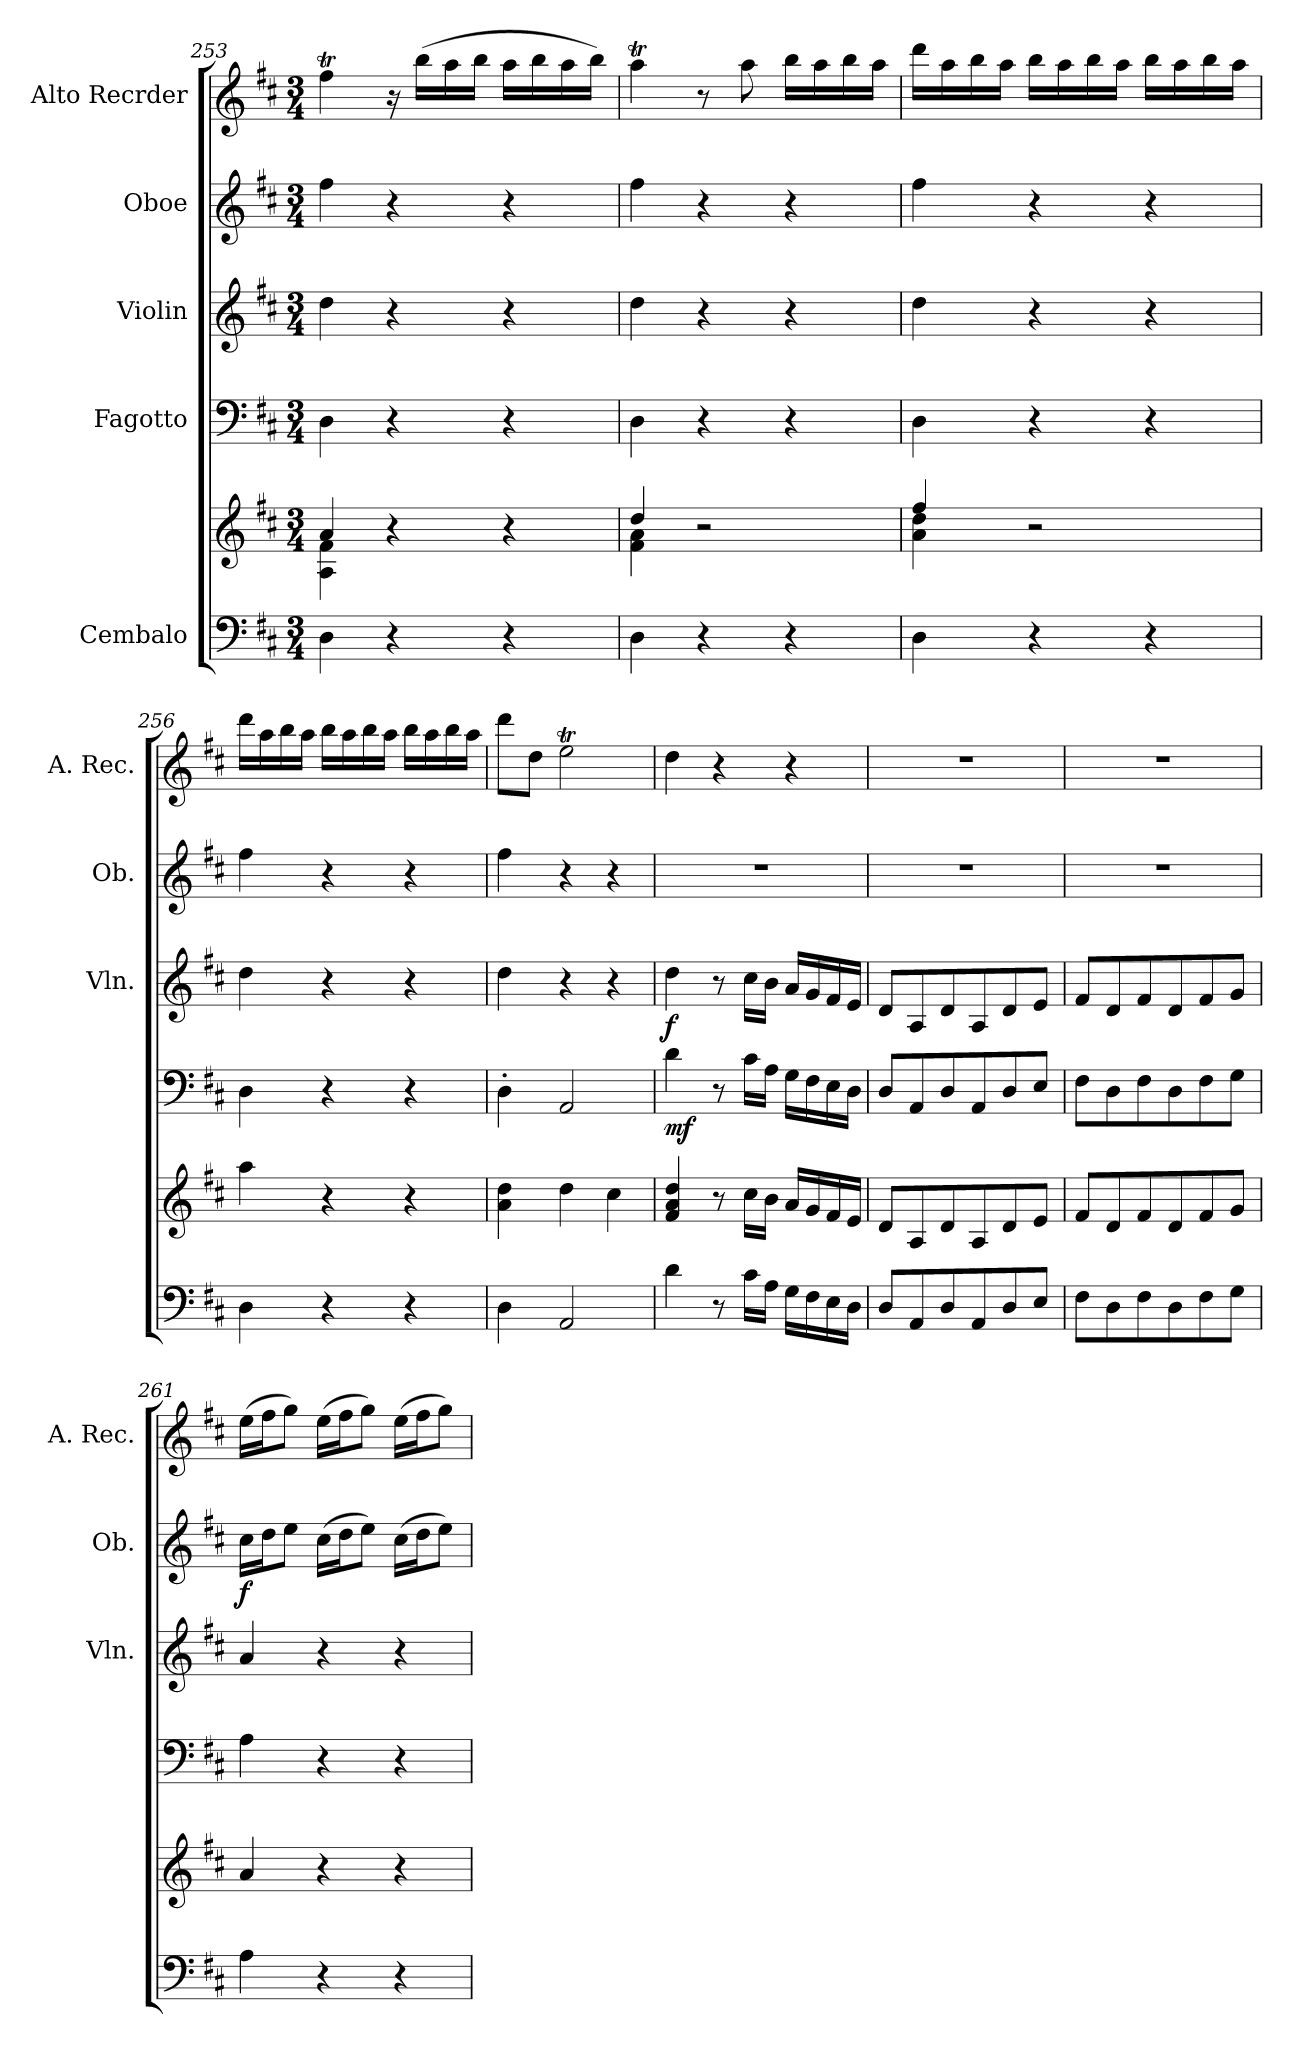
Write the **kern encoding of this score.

**kern	**kern	**kern	**dynam	**kern	**dynam	**kern	**dynam	**kern
*part5	*part5	*part4	*part4	*part3	*part3	*part2	*part2	*part1
*staff6	*staff5	*staff4	*staff4	*staff3	*staff3	*staff2	*staff2	*staff1
*I"Cembalo	*	*I"Fagotto	*	*I"Violin	*	*I"Oboe	*	*I"Alto Recrder
*	*	*	*	*I'Vln.	*	*I'Ob.	*	*I'A. Rec.
*clefF4	*clefG2	*clefF4	*	*clefG2	*	*clefG2	*	*clefG2
*k[f#c#]	*k[f#c#]	*k[f#c#]	*	*k[f#c#]	*	*k[f#c#]	*	*k[f#c#]
*M3/4	*M3/4	*M3/4	*	*M3/4	*	*M3/4	*	*M3/4
=253	=253	=253	=253	=253	=253	=253	=253	=253
*	*^	*	*	*	*	*	*	*
4D\	4a/	4A\ 4f#\	4D\	.	4dd\	.	4ff#\	.	4ff#t\
4r	4r	2ryy	4r	.	4r	.	4r	.	16r
.	.	.	.	.	.	.	.	.	(16bb\LL
.	.	.	.	.	.	.	.	.	16aa\
.	.	.	.	.	.	.	.	.	16bb\JJ
4r	4r	.	4r	.	4r	.	4r	.	16aa\LL
.	.	.	.	.	.	.	.	.	16bb\
.	.	.	.	.	.	.	.	.	16aa\
.	.	.	.	.	.	.	.	.	16bb\JJ)
=254	=254	=254	=254	=254	=254	=254	=254	=254	=254
4D\	4dd/	4f#\ 4a\	4D\	.	4dd\	.	4ff#\	.	4aaT\
4r	2r	2ryy	4r	.	4r	.	4r	.	8r
.	.	.	.	.	.	.	.	.	8aa\
4r	.	.	4r	.	4r	.	4r	.	16bb\LL
.	.	.	.	.	.	.	.	.	16aa\
.	.	.	.	.	.	.	.	.	16bb\
.	.	.	.	.	.	.	.	.	16aa\JJ
!!LO:LB:g=z
=255	=255	=255	=255	=255	=255	=255	=255	=255	=255
4D\	4ff#/	4a\ 4dd\	4D\	.	4dd\	.	4ff#\	.	16ddd\LL
.	.	.	.	.	.	.	.	.	16aa\
.	.	.	.	.	.	.	.	.	16bb\
.	.	.	.	.	.	.	.	.	16aa\JJ
4r	2r	2ryy	4r	.	4r	.	4r	.	16bb\LL
.	.	.	.	.	.	.	.	.	16aa\
.	.	.	.	.	.	.	.	.	16bb\
.	.	.	.	.	.	.	.	.	16aa\JJ
4r	.	.	4r	.	4r	.	4r	.	16bb\LL
.	.	.	.	.	.	.	.	.	16aa\
.	.	.	.	.	.	.	.	.	16bb\
.	.	.	.	.	.	.	.	.	16aa\JJ
*	*v	*v	*	*	*	*	*	*	*
=256	=256	=256	=256	=256	=256	=256	=256	=256
4D\	4aa\	4D\	.	4dd\	.	4ff#\	.	16ddd\LL
.	.	.	.	.	.	.	.	16aa\
.	.	.	.	.	.	.	.	16bb\
.	.	.	.	.	.	.	.	16aa\JJ
4r	4r	4r	.	4r	.	4r	.	16bb\LL
.	.	.	.	.	.	.	.	16aa\
.	.	.	.	.	.	.	.	16bb\
.	.	.	.	.	.	.	.	16aa\JJ
4r	4r	4r	.	4r	.	4r	.	16bb\LL
.	.	.	.	.	.	.	.	16aa\
.	.	.	.	.	.	.	.	16bb\
.	.	.	.	.	.	.	.	16aa\JJ
=257	=257	=257	=257	=257	=257	=257	=257	=257
4D\	4a\ 4dd\	4D'\	.	4dd\	.	4ff#\	.	8ddd\L
.	.	.	.	.	.	.	.	8dd\J
2AA/	4dd\	2AA/	.	4r	.	4r	.	2eeT\
.	4cc#\	.	.	4r	.	4r	.	.
=258	=258	=258	=258	=258	=258	=258	=258	=258
!	!	!	!LO:DY:b	!	!LO:DY:b	!	!	!
4d\	4f#/ 4a/ 4dd/	4d\	mf	4dd\	f	2.r	.	4dd\
8r	8r	8r	.	8r	.	.	.	4r
16c#\LL	16cc#\LL	16c#\LL	.	16cc#\LL	.	.	.	.
16A\JJ	16b\JJ	16A\JJ	.	16b\JJ	.	.	.	.
16G\LL	16a/LL	16G\LL	.	16a/LL	.	.	.	4r
16F#\	16g/	16F#\	.	16g/	.	.	.	.
16E\	16f#/	16E\	.	16f#/	.	.	.	.
16D\JJ	16e/JJ	16D\JJ	.	16e/JJ	.	.	.	.
=259	=259	=259	=259	=259	=259	=259	=259	=259
8D/L	8d/L	8D/L	.	8d/L	.	2.r	.	2.r
8AA/	8A/	8AA/	.	8A/	.	.	.	.
8D/	8d/	8D/	.	8d/	.	.	.	.
8AA/	8A/	8AA/	.	8A/	.	.	.	.
8D/	8d/	8D/	.	8d/	.	.	.	.
8E/J	8e/J	8E/J	.	8e/J	.	.	.	.
=260	=260	=260	=260	=260	=260	=260	=260	=260
8F#\L	8f#/L	8F#\L	.	8f#/L	.	2.r	.	2.r
8D\	8d/	8D\	.	8d/	.	.	.	.
8F#\	8f#/	8F#\	.	8f#/	.	.	.	.
8D\	8d/	8D\	.	8d/	.	.	.	.
8F#\	8f#/	8F#\	.	8f#/	.	.	.	.
8G\J	8g/J	8G\J	.	8g/J	.	.	.	.
=261	=261	=261	=261	=261	=261	=261	=261	=261
!	!	!	!	!	!	!	!LO:DY:b	!
4A\	4a/	4A\	.	4a/	.	16cc#\LL	f	(16ee\LL
.	.	.	.	.	.	16dd\J	.	16ff#\J
.	.	.	.	.	.	8ee\J	.	8gg\J)
4r	4r	4r	.	4r	.	(16cc#\LL	.	(16ee\LL
.	.	.	.	.	.	16dd\J	.	16ff#\J
.	.	.	.	.	.	8ee\J)	.	8gg\J)
4r	4r	4r	.	4r	.	(16cc#\LL	.	(16ee\LL
.	.	.	.	.	.	16dd\J	.	16ff#\J
.	.	.	.	.	.	8ee\J)	.	8gg\J)
=	=	=	=	=	=	=	=	=
*-	*-	*-	*-	*-	*-	*-	*-	*-
